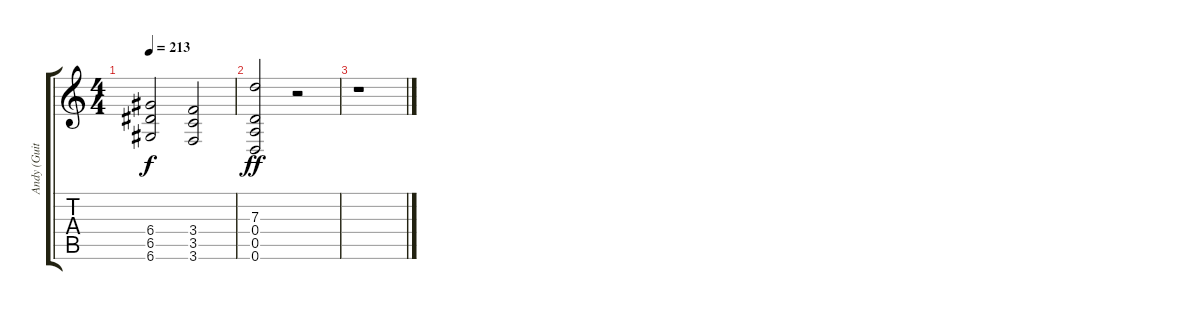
\track ("Andy (Guitar right)" "Andy (Guit") {instrument distortionguitar}
\staff {score tabs}
\tuning (E4 B3 G3 D3 A2 D2) {hide}
\ts (4 4)
\tempo 213
\clef g2
\ks c
(6.4 6.5 6.6).2{dy f} (3.4 3.5 3.6).2 |
(7.3 0.4 0.5 0.6).2{dy ff} r.2 |
r.1
